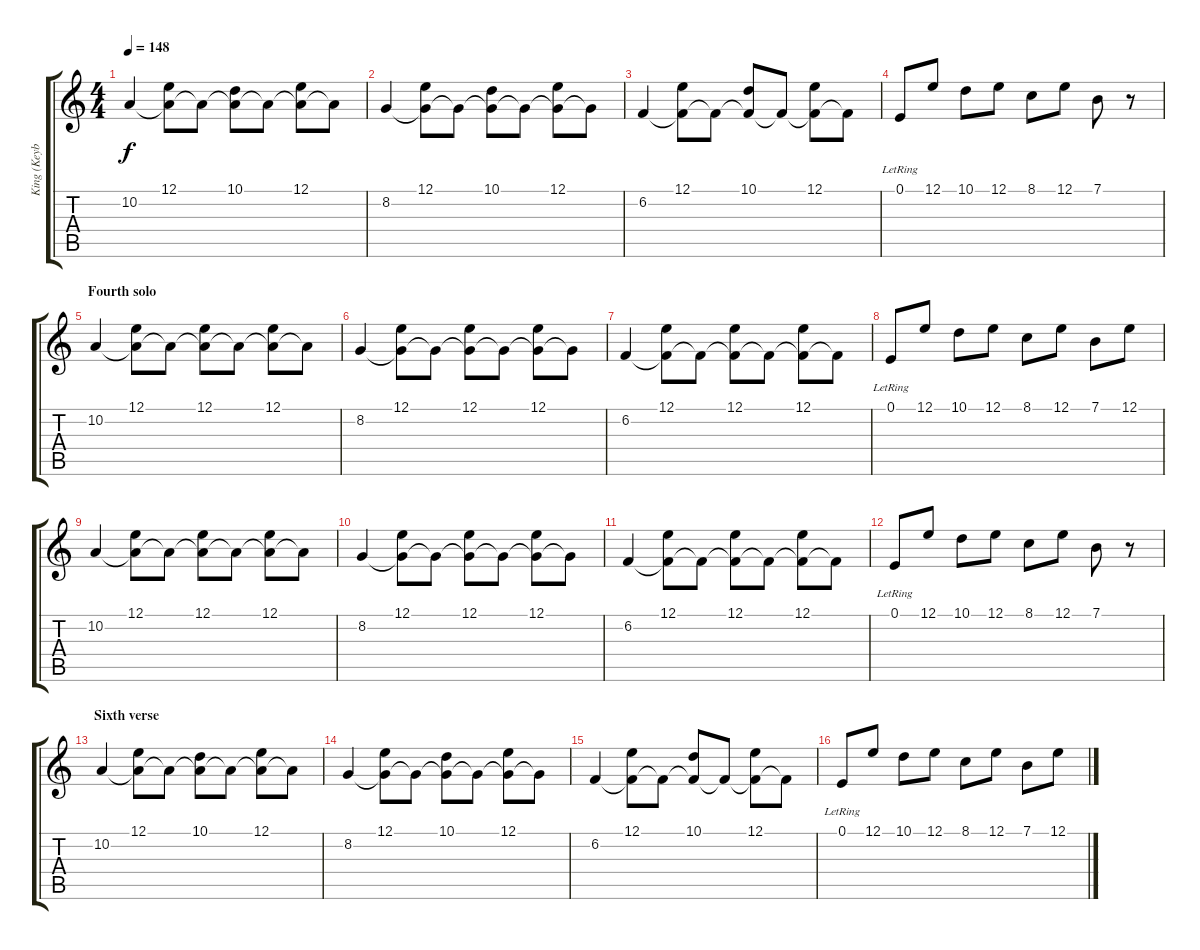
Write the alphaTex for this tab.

\track ("King (KeybMid)" "King (Keyb") {instrument vibraphone}
\staff {score tabs}
\tuning (E4 B3 G3 D3 A2 E2) {hide}
\ts (4 4)
\tempo 148
\clef g2
\ks c
10.2.4{dy f} (12.1 10.2{t}).8 10.2{t}.8 (10.1 10.2{t}).8 10.2{t}.8 (12.1 10.2{t}).8 10.2{t}.8 |
8.2.4 (12.1 8.2{t}).8 8.2{t}.8 (10.1 8.2{t}).8 8.2{t}.8 (12.1 8.2{t}).8 8.2{t}.8 |
6.2.4 (12.1 6.2{t}).8 6.2{t}.8 (10.1 6.2{t}).8 6.2{t}.8 (12.1 6.2{t}).8 6.2{t}.8 |
0.1{lr}.8 12.1.8 10.1.8 12.1.8 8.1.8 12.1.8 7.1.8 r.8 |
\section ("" "Fourth solo")
10.2.4 (12.1 10.2{t}).8 10.2{t}.8 (12.1 10.2{t}).8 10.2{t}.8 (12.1 10.2{t}).8 10.2{t}.8 |
8.2.4 (12.1 8.2{t}).8 8.2{t}.8 (12.1 8.2{t}).8 8.2{t}.8 (12.1 8.2{t}).8 8.2{t}.8 |
6.2.4 (12.1 6.2{t}).8 6.2{t}.8 (12.1 6.2{t}).8 6.2{t}.8 (12.1 6.2{t}).8 6.2{t}.8 |
0.1{lr}.8 12.1.8 10.1.8 12.1.8 8.1.8 12.1.8 7.1.8 12.1.8 |
10.2.4 (12.1 10.2{t}).8 10.2{t}.8 (12.1 10.2{t}).8 10.2{t}.8 (12.1 10.2{t}).8 10.2{t}.8 |
8.2.4 (12.1 8.2{t}).8 8.2{t}.8 (12.1 8.2{t}).8 8.2{t}.8 (12.1 8.2{t}).8 8.2{t}.8 |
6.2.4 (12.1 6.2{t}).8 6.2{t}.8 (12.1 6.2{t}).8 6.2{t}.8 (12.1 6.2{t}).8 6.2{t}.8 |
0.1{lr}.8 12.1.8 10.1.8 12.1.8 8.1.8 12.1.8 7.1.8 r.8 |
\section ("" "Sixth verse")
10.2.4 (12.1 10.2{t}).8 10.2{t}.8 (10.1 10.2{t}).8 10.2{t}.8 (12.1 10.2{t}).8 10.2{t}.8 |
8.2.4 (12.1 8.2{t}).8 8.2{t}.8 (10.1 8.2{t}).8 8.2{t}.8 (12.1 8.2{t}).8 8.2{t}.8 |
6.2.4 (12.1 6.2{t}).8 6.2{t}.8 (10.1 6.2{t}).8 6.2{t}.8 (12.1 6.2{t}).8 6.2{t}.8 |
0.1{lr}.8 12.1.8 10.1.8 12.1.8 8.1.8 12.1.8 7.1.8 12.1.8
